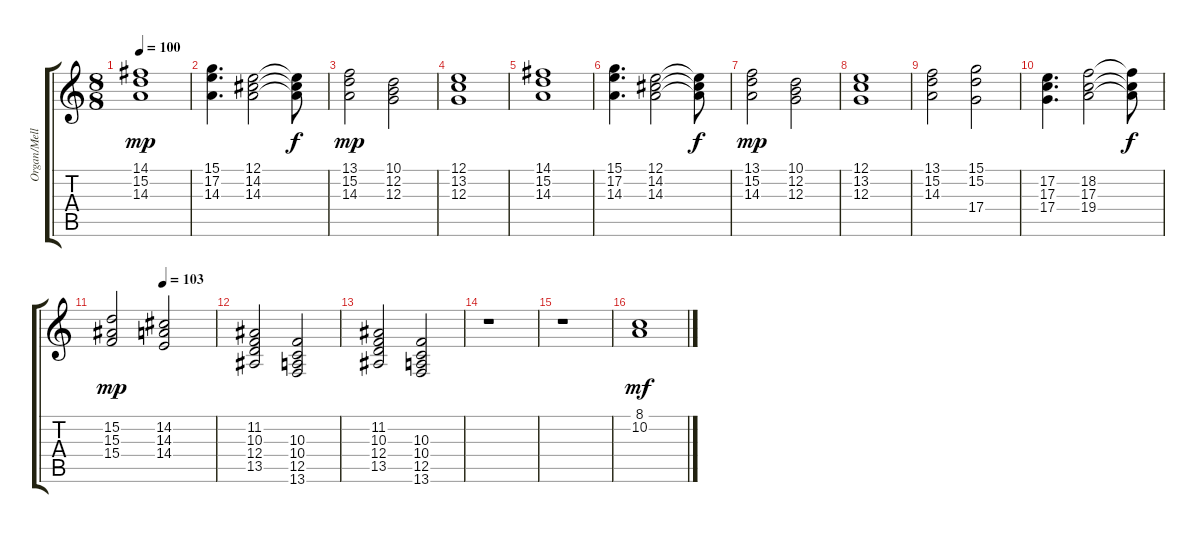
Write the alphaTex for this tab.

\track ("Organ/Mellotron" "Organ/Mell") {instrument churchorgan}
\staff {score tabs}
\tuning (E4 B3 G3 D3 A2 E2) {hide}
\ts (8 8)
\tempo 100
\clef g2
\ks c
(14.1 15.2 14.3).1{dy mp} |
(15.1 17.2 14.3).4{d} (12.1 14.2 14.3).2 (12.1{t} 14.2{t} 14.3{t}).8{dy f} |
(13.1 15.2 14.3).2{dy mp} (10.1 12.2 12.3).2 |
(12.1 13.2 12.3).1 |
(14.1 15.2 14.3).1 |
(15.1 17.2 14.3).4{d} (12.1 14.2 14.3).2 (12.1{t} 14.2{t} 14.3{t}).8{dy f} |
(13.1 15.2 14.3).2{dy mp} (10.1 12.2 12.3).2 |
(12.1 13.2 12.3).1 |
(13.1 15.2 14.3).2 (15.1 15.2 17.4).2 |
(17.2 17.3 17.4).4{d} (18.2 17.3 19.4).2 (18.2{t} 17.3{t} 19.4{t}).8{dy f} |
\tempo (103 0.5)
(15.2 15.3 15.4).2{dy mp} (14.2 14.3 14.4).2 |
(11.2 10.3 12.4 13.5).2 (10.3 10.4 12.5 13.6).2 |
(11.2 10.3 12.4 13.5).2 (10.3 10.4 12.5 13.6).2 |
r.1 |
r.1 |
(8.1 10.2).1{dy mf}
